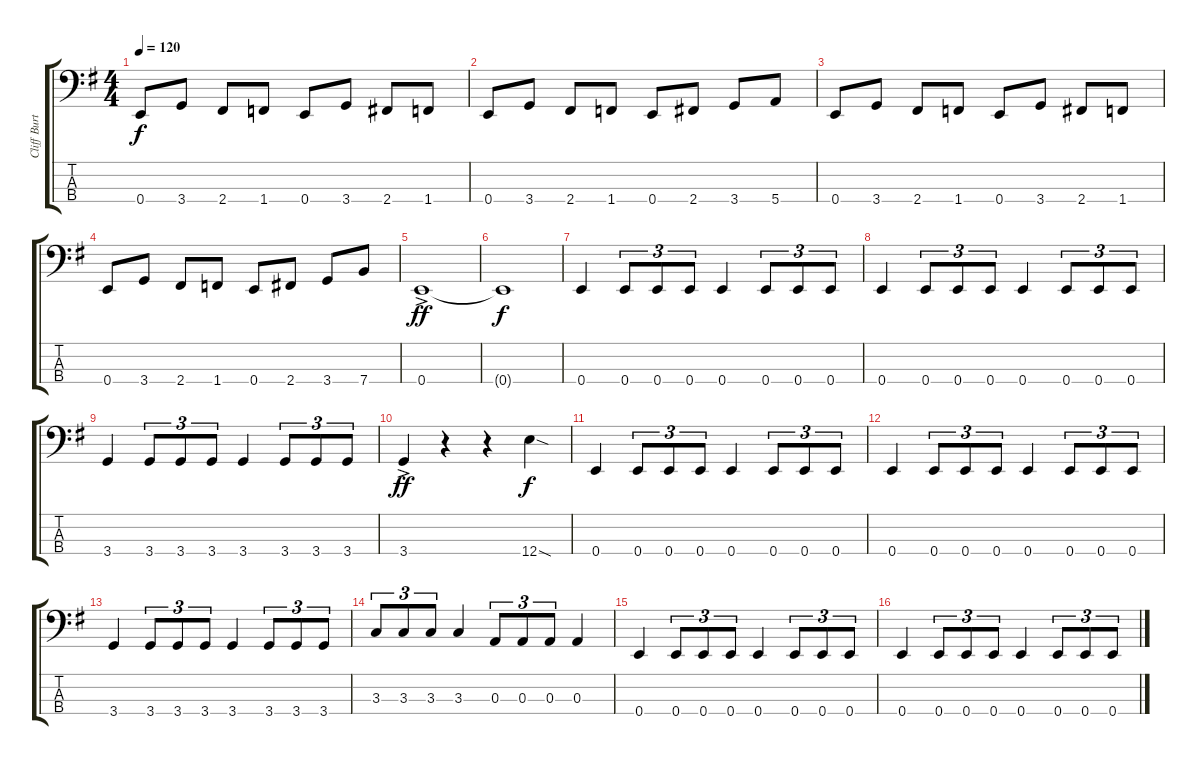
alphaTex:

\track ("Cliff Burton" "Cliff Burt") {instrument electricbassfinger}
\staff {score tabs}
\tuning (G2 D2 A1 E1) {hide}
\ts (4 4)
\tempo 120
\clef f4
\ks g
0.4.8{dy f instrument electricbassfinger} 3.4.8 2.4.8 1.4.8 0.4.8 3.4.8 2.4.8 1.4.8 |
0.4.8 3.4.8 2.4.8 1.4.8 0.4.8 2.4.8 3.4.8 5.4.8 |
0.4.8 3.4.8 2.4.8 1.4.8 0.4.8 3.4.8 2.4.8 1.4.8 |
0.4.8 3.4.8 2.4.8 1.4.8 0.4.8 2.4.8 3.4.8 7.4.8 |
0.4{ac}.1{dy ff} |
0.4{t}.1{dy f} |
0.4.4 0.4.8{tu (3 2)} 0.4.8{tu (3 2)} 0.4.8{tu (3 2)} 0.4.4 0.4.8{tu (3 2)} 0.4.8{tu (3 2)} 0.4.8{tu (3 2)} |
0.4.4 0.4.8{tu (3 2)} 0.4.8{tu (3 2)} 0.4.8{tu (3 2)} 0.4.4 0.4.8{tu (3 2)} 0.4.8{tu (3 2)} 0.4.8{tu (3 2)} |
3.4.4 3.4.8{tu (3 2)} 3.4.8{tu (3 2)} 3.4.8{tu (3 2)} 3.4.4 3.4.8{tu (3 2)} 3.4.8{tu (3 2)} 3.4.8{tu (3 2)} |
3.4{ac}.4{dy ff} r.4 r.4 12.4{sod}.4{dy f} |
0.4.4 0.4.8{tu (3 2)} 0.4.8{tu (3 2)} 0.4.8{tu (3 2)} 0.4.4 0.4.8{tu (3 2)} 0.4.8{tu (3 2)} 0.4.8{tu (3 2)} |
0.4.4 0.4.8{tu (3 2)} 0.4.8{tu (3 2)} 0.4.8{tu (3 2)} 0.4.4 0.4.8{tu (3 2)} 0.4.8{tu (3 2)} 0.4.8{tu (3 2)} |
3.4.4 3.4.8{tu (3 2)} 3.4.8{tu (3 2)} 3.4.8{tu (3 2)} 3.4.4 3.4.8{tu (3 2)} 3.4.8{tu (3 2)} 3.4.8{tu (3 2)} |
3.3.8{tu (3 2)} 3.3.8{tu (3 2)} 3.3.8{tu (3 2)} 3.3.4 0.3.8{tu (3 2)} 0.3.8{tu (3 2)} 0.3.8{tu (3 2)} 0.3.4 |
0.4.4 0.4.8{tu (3 2)} 0.4.8{tu (3 2)} 0.4.8{tu (3 2)} 0.4.4 0.4.8{tu (3 2)} 0.4.8{tu (3 2)} 0.4.8{tu (3 2)} |
0.4.4 0.4.8{tu (3 2)} 0.4.8{tu (3 2)} 0.4.8{tu (3 2)} 0.4.4 0.4.8{tu (3 2)} 0.4.8{tu (3 2)} 0.4.8{tu (3 2)}
